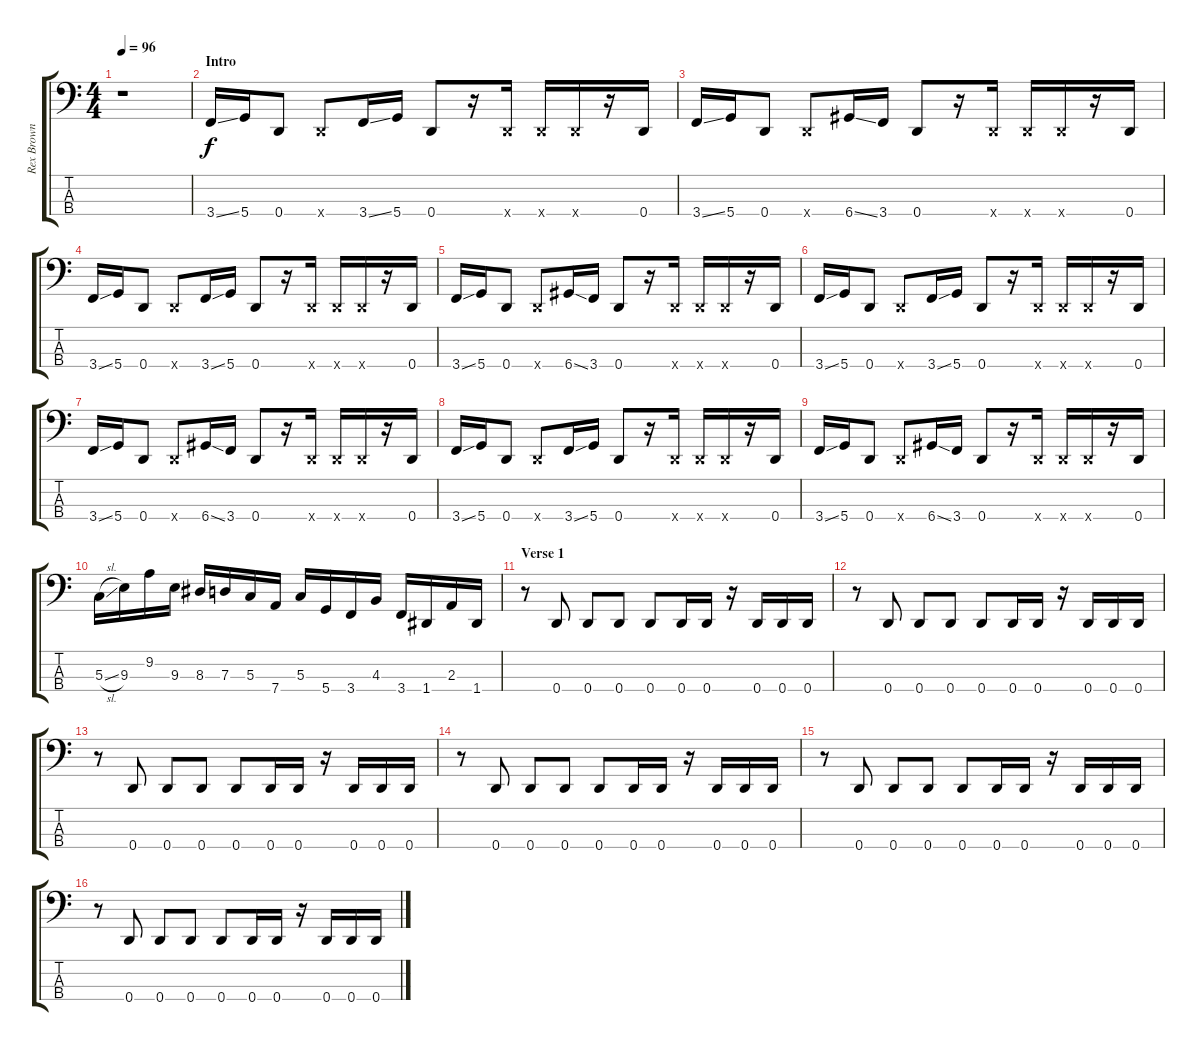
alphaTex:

\track ("Rex Brown" "Rex Brown") {instrument electricbasspick}
\staff {score tabs}
\tuning (F2 C2 G1 D1) {hide}
\ts (4 4)
\tempo 96
\clef f4
\ks c
r.1{dy f instrument electricbasspick} |
\section ("" "Intro")
3.4{ss}.16 5.4.16 0.4.8 0.4{x}.8 3.4{ss}.16 5.4.16 0.4.8 r.16 0.4{x}.16 0.4{x}.16 0.4{x}.16 r.16 0.4.16 |
3.4{ss}.16 5.4.16 0.4.8 0.4{x}.8 6.4{ss}.16 3.4.16 0.4.8 r.16 0.4{x}.16 0.4{x}.16 0.4{x}.16 r.16 0.4.16 |
3.4{ss}.16 5.4.16 0.4.8 0.4{x}.8 3.4{ss}.16 5.4.16 0.4.8 r.16 0.4{x}.16 0.4{x}.16 0.4{x}.16 r.16 0.4.16 |
3.4{ss}.16 5.4.16 0.4.8 0.4{x}.8 6.4{ss}.16 3.4.16 0.4.8 r.16 0.4{x}.16 0.4{x}.16 0.4{x}.16 r.16 0.4.16 |
3.4{ss}.16 5.4.16 0.4.8 0.4{x}.8 3.4{ss}.16 5.4.16 0.4.8 r.16 0.4{x}.16 0.4{x}.16 0.4{x}.16 r.16 0.4.16 |
3.4{ss}.16 5.4.16 0.4.8 0.4{x}.8 6.4{ss}.16 3.4.16 0.4.8 r.16 0.4{x}.16 0.4{x}.16 0.4{x}.16 r.16 0.4.16 |
3.4{ss}.16 5.4.16 0.4.8 0.4{x}.8 3.4{ss}.16 5.4.16 0.4.8 r.16 0.4{x}.16 0.4{x}.16 0.4{x}.16 r.16 0.4.16 |
3.4{ss}.16 5.4.16 0.4.8 0.4{x}.8 6.4{ss}.16 3.4.16 0.4.8 r.16 0.4{x}.16 0.4{x}.16 0.4{x}.16 r.16 0.4.16 |
5.3{sl}.16 9.3.16 9.2.16 9.3.16 8.3.16 7.3.16 5.3.16 7.4.16 5.3.16 5.4.16 3.4.16 4.3.16 3.4.16 1.4.16 2.3.16 1.4.16 |
\section ("" "Verse 1")
r.8 0.4.8 0.4.8 0.4.8 0.4.8 0.4.16 0.4.16 r.16 0.4.16 0.4.16 0.4.16 |
r.8 0.4.8 0.4.8 0.4.8 0.4.8 0.4.16 0.4.16 r.16 0.4.16 0.4.16 0.4.16 |
r.8 0.4.8 0.4.8 0.4.8 0.4.8 0.4.16 0.4.16 r.16 0.4.16 0.4.16 0.4.16 |
r.8 0.4.8 0.4.8 0.4.8 0.4.8 0.4.16 0.4.16 r.16 0.4.16 0.4.16 0.4.16 |
r.8 0.4.8 0.4.8 0.4.8 0.4.8 0.4.16 0.4.16 r.16 0.4.16 0.4.16 0.4.16 |
r.8 0.4.8 0.4.8 0.4.8 0.4.8 0.4.16 0.4.16 r.16 0.4.16 0.4.16 0.4.16
